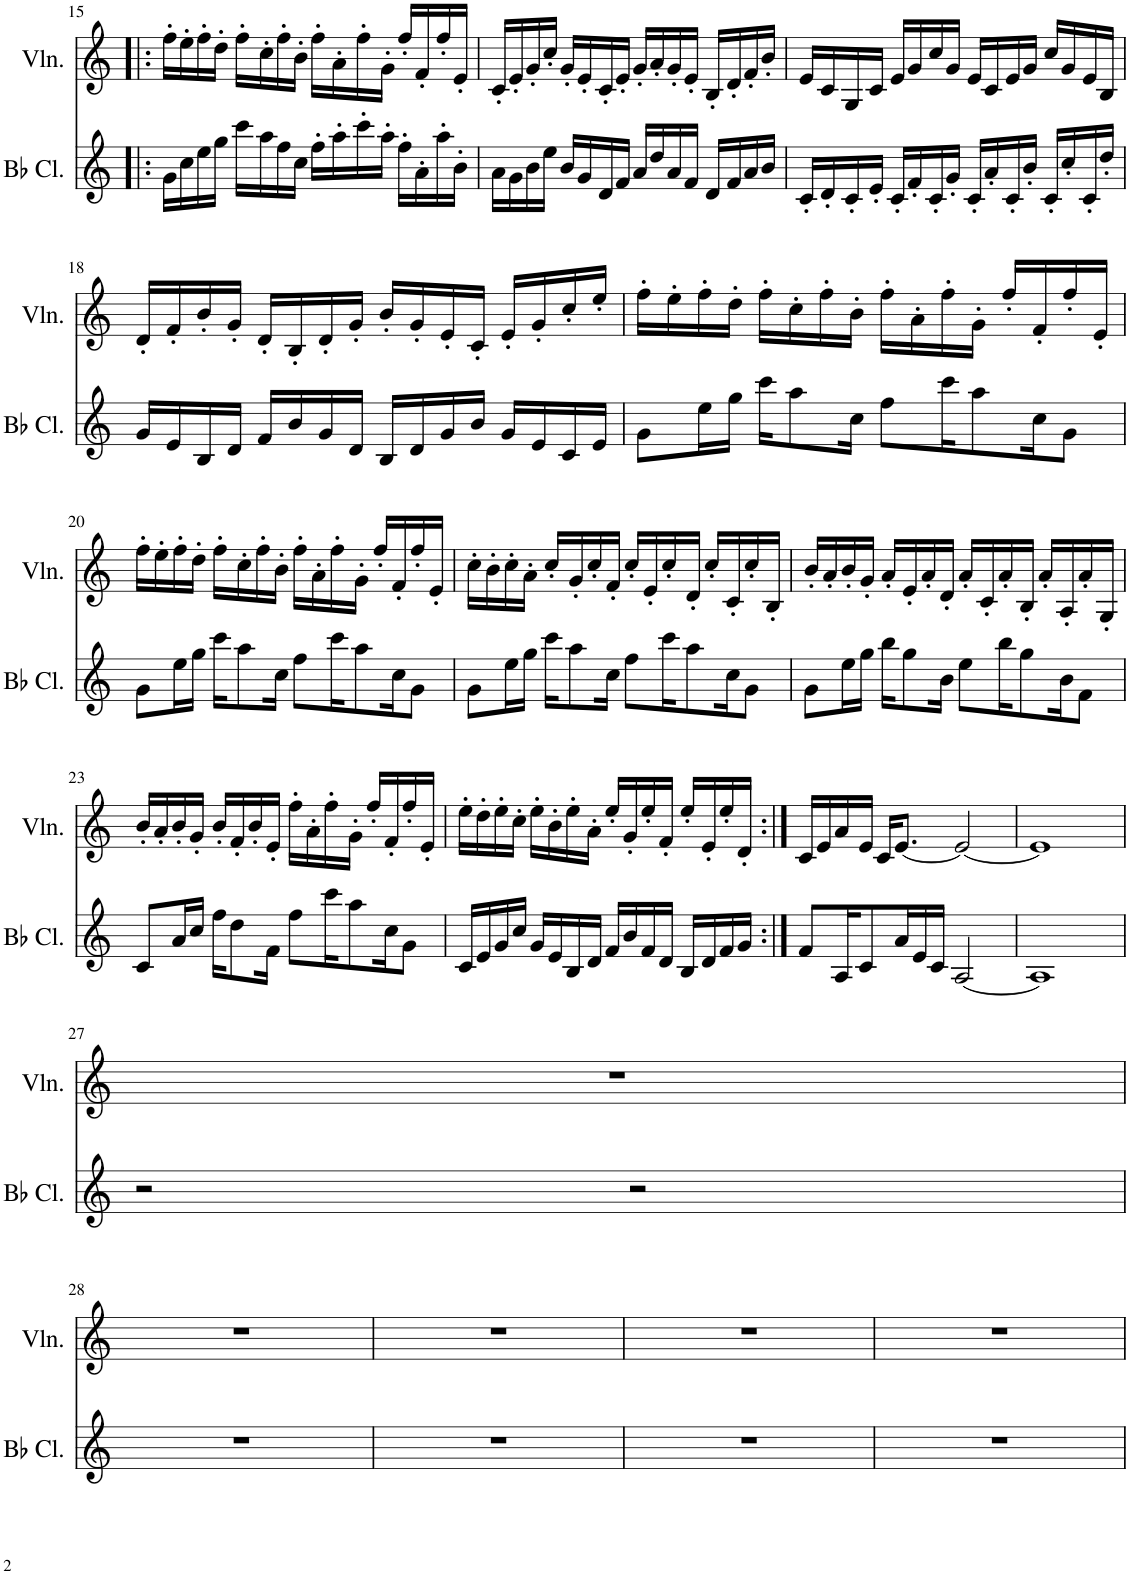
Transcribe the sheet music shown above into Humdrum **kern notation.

**kern	**kern
*part2	*part1
*staff2	*staff1
*I"Bb Clarinet	*I"Violin
*I'Bb Cl.	*I'Vln.
!!LO:PB:g=z
*clefG2	*clefG2
*ITrd1c2	*
*k[]	*k[]
*M4/4	*M4/4
=15!|:	=15!|:
16g\LL	16ff'\LL
16cc\	16ee'\
16ee\	16ff'\
16gg\JJ	16dd'\JJ
16ccc\LL	16ff'\LL
16aa\	16cc'\
16ff\	16ff'\
16cc\JJ	16b'\JJ
16ff'\LL	16ff'\LL
16aa'\	16a'\
16ccc'\	16ff'\
16aa'\JJ	16g'\JJ
16ff'\LL	16ff'/LL
16a'\	16f'/
16aa'\	16ff'/
16b'\JJ	16e'/JJ
=16	=16
16a\LL	16c'/LL
16g\	16e'/
16b\	16g'/
16ee\JJ	16cc'/JJ
16b/LL	16g'/LL
16g/	16e'/
16d/	16c'/
16f/JJ	16e'/JJ
16a/LL	16g'/LL
16dd/	16a'/
16a/	16g'/
16f/JJ	16e'/JJ
16d/LL	16B'/LL
16f/	16d'/
16a/	16f'/
16b/JJ	16b'/JJ
=17	=17
16c'/LL	16e/LL
16d'/	16c/
16c'/	16G/
16e'/JJ	16c/JJ
16c'/LL	16e/LL
16f'/	16g/
16c'/	16cc/
16g'/JJ	16g/JJ
16c'/LL	16e/LL
16a'/	16c/
16c'/	16e/
16b'/JJ	16g/JJ
16c'/LL	16cc/LL
16cc'/	16g/
16c'/	16e/
16dd'/JJ	16B/JJ
!!LO:LB:g=z
=18	=18
16g/LL	16d'/LL
16e/	16f'/
16B/	16b'/
16d/JJ	16g'/JJ
16f/LL	16d'/LL
16b/	16B'/
16g/	16d'/
16d/JJ	16g'/JJ
16B/LL	16b'/LL
16d/	16g'/
16g/	16e'/
16b/JJ	16c'/JJ
16g/LL	16e'/LL
16e/	16g'/
16c/	16cc'/
16e/JJ	16ee'/JJ
=19	=19
8g\L	16ff'\LL
.	16ee'\
16ee\L	16ff'\
16gg\JJ	16dd'\JJ
16ccc\KL	16ff'\LL
8aa\	16cc'\
.	16ff'\
16cc\Jk	16b'\JJ
8ff\L	16ff'\LL
.	16a'\
16ccc\K	16ff'\
8aa\	16g'\JJ
.	16ff'/LL
16cc\K	16f'/
8g\J	16ff'/
.	16e'/JJ
!!LO:LB:g=z
=20	=20
8g\L	16ff'\LL
.	16ee'\
16ee\L	16ff'\
16gg\JJ	16dd'\JJ
16ccc\KL	16ff'\LL
8aa\	16cc'\
.	16ff'\
16cc\Jk	16b'\JJ
8ff\L	16ff'\LL
.	16a'\
16ccc\K	16ff'\
8aa\	16g'\JJ
.	16ff'/LL
16cc\K	16f'/
8g\J	16ff'/
.	16e'/JJ
=21	=21
8g\L	16cc'\LL
.	16b'\
16ee\L	16cc'\
16gg\JJ	16a'\JJ
16ccc\KL	16cc'/LL
8aa\	16g'/
.	16cc'/
16cc\Jk	16f'/JJ
8ff\L	16cc'/LL
.	16e'/
16ccc\K	16cc'/
8aa\	16d'/JJ
.	16cc'/LL
16cc\K	16c'/
8g\J	16cc'/
.	16B'/JJ
=22	=22
8g\L	16b'/LL
.	16a'/
16ee\L	16b'/
16gg\JJ	16g'/JJ
16bb\KL	16a'/LL
8gg\	16e'/
.	16a'/
16b\Jk	16d'/JJ
8ee\L	16a'/LL
.	16c'/
16bb\K	16a'/
8gg\	16B'/JJ
.	16a'/LL
16b\K	16A'/
8f\J	16a'/
.	16G'/JJ
!!LO:LB:g=z
=23	=23
8c/L	16b'/LL
.	16a'/
16a/L	16b'/
16cc/JJ	16g'/JJ
16ff\KL	16b'/LL
8dd\	16f'/
.	16b'/
16f\Jk	16e'/JJ
8ff\L	16ff'\LL
.	16a'\
16ccc\K	16ff'\
8aa\	16g'\JJ
.	16ff'/LL
16cc\K	16f'/
8g\J	16ff'/
.	16e'/JJ
=24	=24
16c/LL	16ee'\LL
16e/	16dd'\
16g/	16ee'\
16cc/JJ	16cc'\JJ
16g/LL	16ee'\LL
16e/	16b'\
16B/	16ee'\
16d/JJ	16a'\JJ
16f/LL	16ee'/LL
16b/	16g'/
16f/	16ee'/
16d/JJ	16f'/JJ
16B/LL	16ee'/LL
16d/	16e'/
16f/	16ee'/
16g/JJ	16d'/JJ
=25:|!	=25:|!
8f/L	16c/LL
.	16e/
16A/K	16a/
8c/	16e/JJ
.	16c/KL
16a/L	[8.e/J
16e/	.
16c/JJ	.
[2A/	2e/_
=26	=26
1A]	1e]
!!LO:LB:g=z
=27	=27
2r	1r
2r	.
!!LO:LB:g=z
=28	=28
1r	1r
=29	=29
1r	1r
=30	=30
1r	1r
=31	=31
1r	1r
=	=
*-	*-
